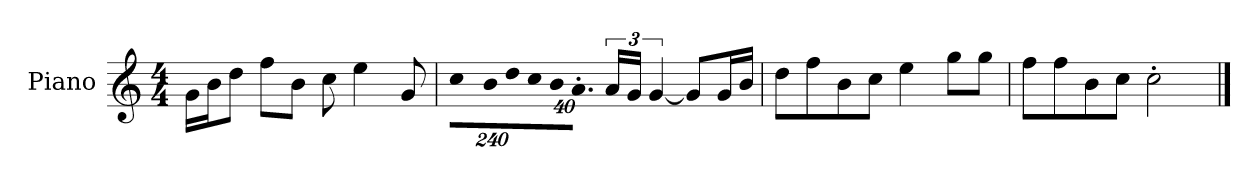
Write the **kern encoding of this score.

**kern
*part1
*staff1
*I"Piano
*I'P-no
*clefG2
*k[]
*M4/4
*MM90
=1
16g\LL
16b\J
8dd\J
8ff\L
8b\J
8cc\
4ee\
8g/
=2
*Xbrackettup
!LO:N:vis=8
960%137cc\L
!LO:N:vis=16
1920%137b\L
!LO:N:vis=16
1920%137dd\
!LO:N:vis=16
1920%137cc\
!LO:N:vis=32
640%23b\K
!LO:N:vis=16.
960%103a'\JJ
*brackettup
24a/LL
24g/JJ
[6g/
8g/L]
16g/L
16b/JJ
=3
8dd\L
8ff\
8b\
8cc\J
4ee\
8gg\L
8gg\J
=4
8ff\L
8ff\
8b\
8cc\J
2cc'\
==
*-
